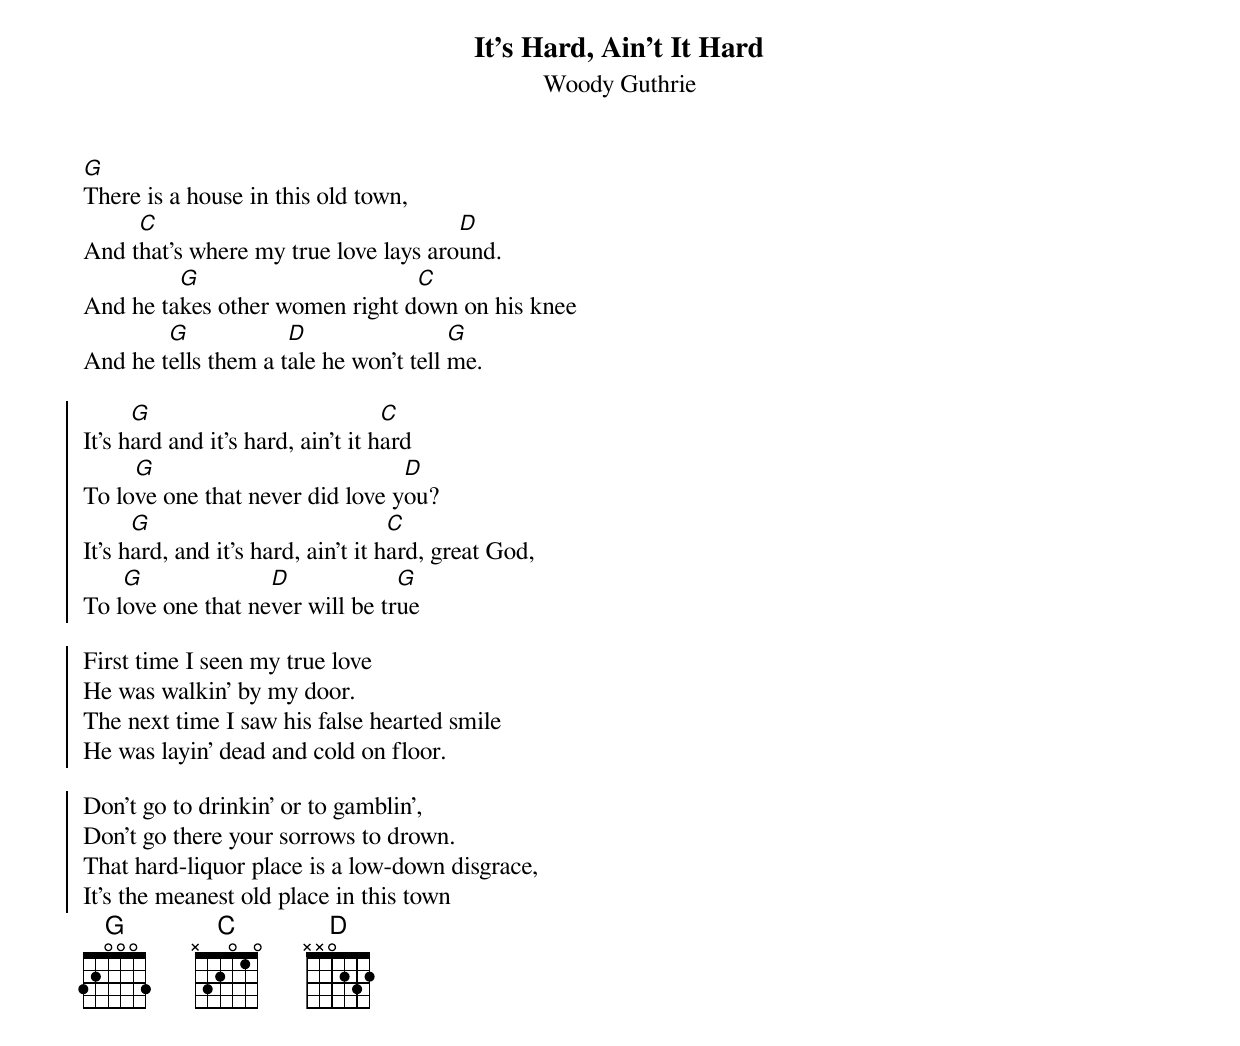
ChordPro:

{title:It's Hard, Ain't It Hard}
{st:Woody Guthrie}

[G]There is a house in this old town,
And t[C]hat's where my true love lays aro[D]und.
And he ta[G]kes other women right d[C]own on his knee
And he t[G]ells them a t[D]ale he won't tell [G]me.

{soc}
It's h[G]ard and it's hard, ain't it h[C]ard
To lo[G]ve one that never did love y[D]ou?
It's h[G]ard, and it's hard, ain't it h[C]ard, great God,
To l[G]ove one that ne[D]ver will be tr[G]ue
{soc}

First time I seen my true love
He was walkin' by my door.
The next time I saw his false hearted smile
He was layin' dead and cold on floor.

Don't go to drinkin' or to gamblin',
Don't go there your sorrows to drown.
That hard-liquor place is a low-down disgrace,
It's the meanest old place in this town
